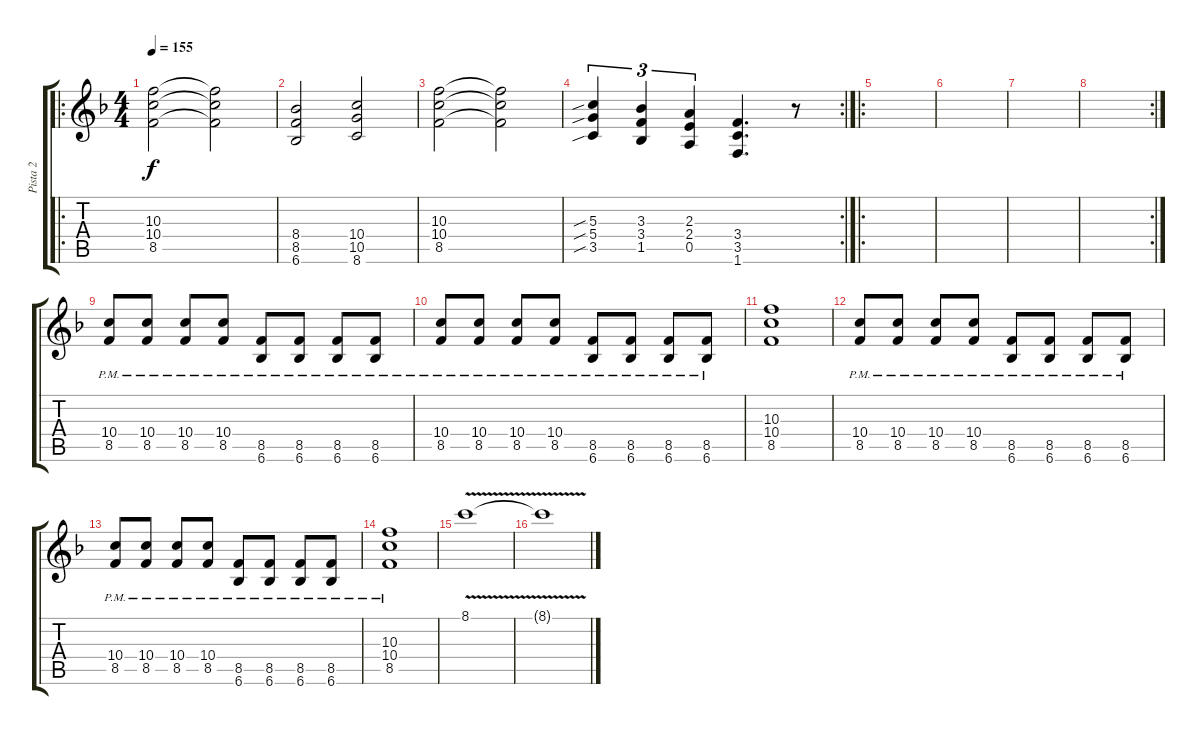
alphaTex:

\track ("Pista 2" "Pista 2") {instrument distortionguitar}
\staff {score tabs}
\tuning (E4 B3 G3 D3 A2 E2) {hide}
\ro
\ts (4 4)
\tempo 155
\clef g2
\ks f
(10.3 10.4 8.5).2{dy f instrument distortionguitar} (10.3{t} 10.4{t} 8.5{t}).2 |
(8.4 8.5 6.6).2 (10.4 10.5 8.6).2 |
(10.3 10.4 8.5).2 (10.3{t} 10.4{t} 8.5{t}).2 |
\rc 2
(5.3{sib} 5.4{sib} 3.5{sib}).4{tu (3 2)} (3.3 3.4 1.5).4{tu (3 2)} (2.3 2.4 0.5).4{tu (3 2)} (3.4 3.5 1.6).4{d} r.8 |
\ro
|
|
|
\rc 2
|
(10.4{pm} 8.5).8 (10.4{pm} 8.5).8 (10.4{pm} 8.5).8 (10.4{pm} 8.5).8 (8.5{pm} 6.6).8 (8.5{pm} 6.6).8 (8.5{pm} 6.6).8 (8.5{pm} 6.6).8 |
(10.4 8.5{pm}).8 (10.4 8.5{pm}).8 (10.4 8.5{pm}).8 (10.4 8.5{pm}).8 (8.5{pm} 6.6).8 (8.5{pm} 6.6).8 (8.5{pm} 6.6).8 (8.5{pm} 6.6).8 |
(10.3 10.4 8.5).1 |
(10.4 8.5{pm}).8 (10.4 8.5{pm}).8 (10.4 8.5{pm}).8 (10.4 8.5{pm}).8 (8.5{pm} 6.6).8 (8.5{pm} 6.6).8 (8.5{pm} 6.6).8 (8.5{pm} 6.6).8 |
(10.4 8.5{pm}).8 (10.4 8.5{pm}).8 (10.4 8.5{pm}).8 (10.4 8.5{pm}).8 (8.5{pm} 6.6).8 (8.5{pm} 6.6).8 (8.5{pm} 6.6).8 (8.5{pm} 6.6).8 |
(10.3 10.4 8.5{pm}).1 |
8.1{v}.1 |
8.1{t}.1
